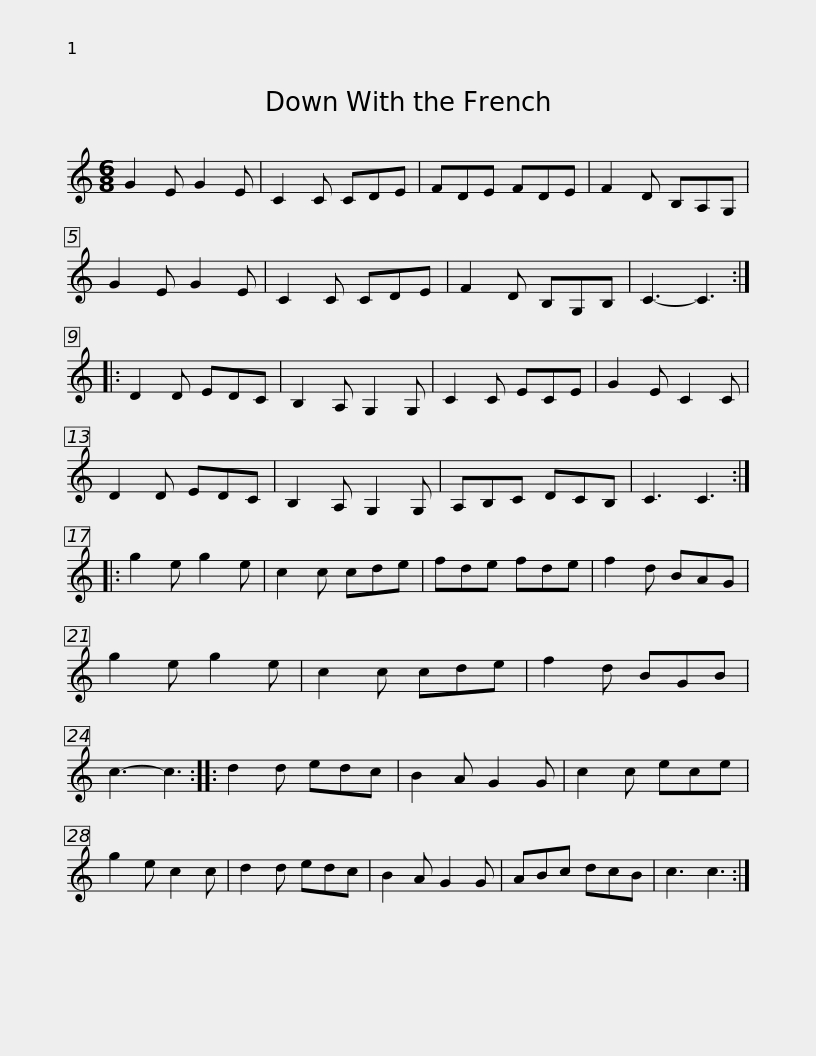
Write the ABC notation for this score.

X:1
L:1/8
M:6/8
I:linebreak $
K:C
V:1 treble
V:1
 G2 E G2 E | C2 C CDE | FDE FDE | F2 D B,A,G, | G2 E G2 E | %5
 C2 C CDE | F2 D B,G,B, | C3- C3 ::$ D2 D EDC | B,2 A, G,2 G, | %10
 C2 C ECE | G2 E C2 C | D2 D EDC | B,2 A, G,2 G, | A,B,C DCB, |$ %15
 C3 C3 :: g2 e g2 e | c2 c cde | fde fde | f2 d BAG | %20
 g2 e g2 e | c2 c cde | f2 d BGB | c3- c3 ::$ d2 d edc | %25
 B2 A G2 G | c2 c ece | g2 e c2 c | d2 d edc | B2 A G2 G | %30
 ABc dcB | c3 c3 :| %32
